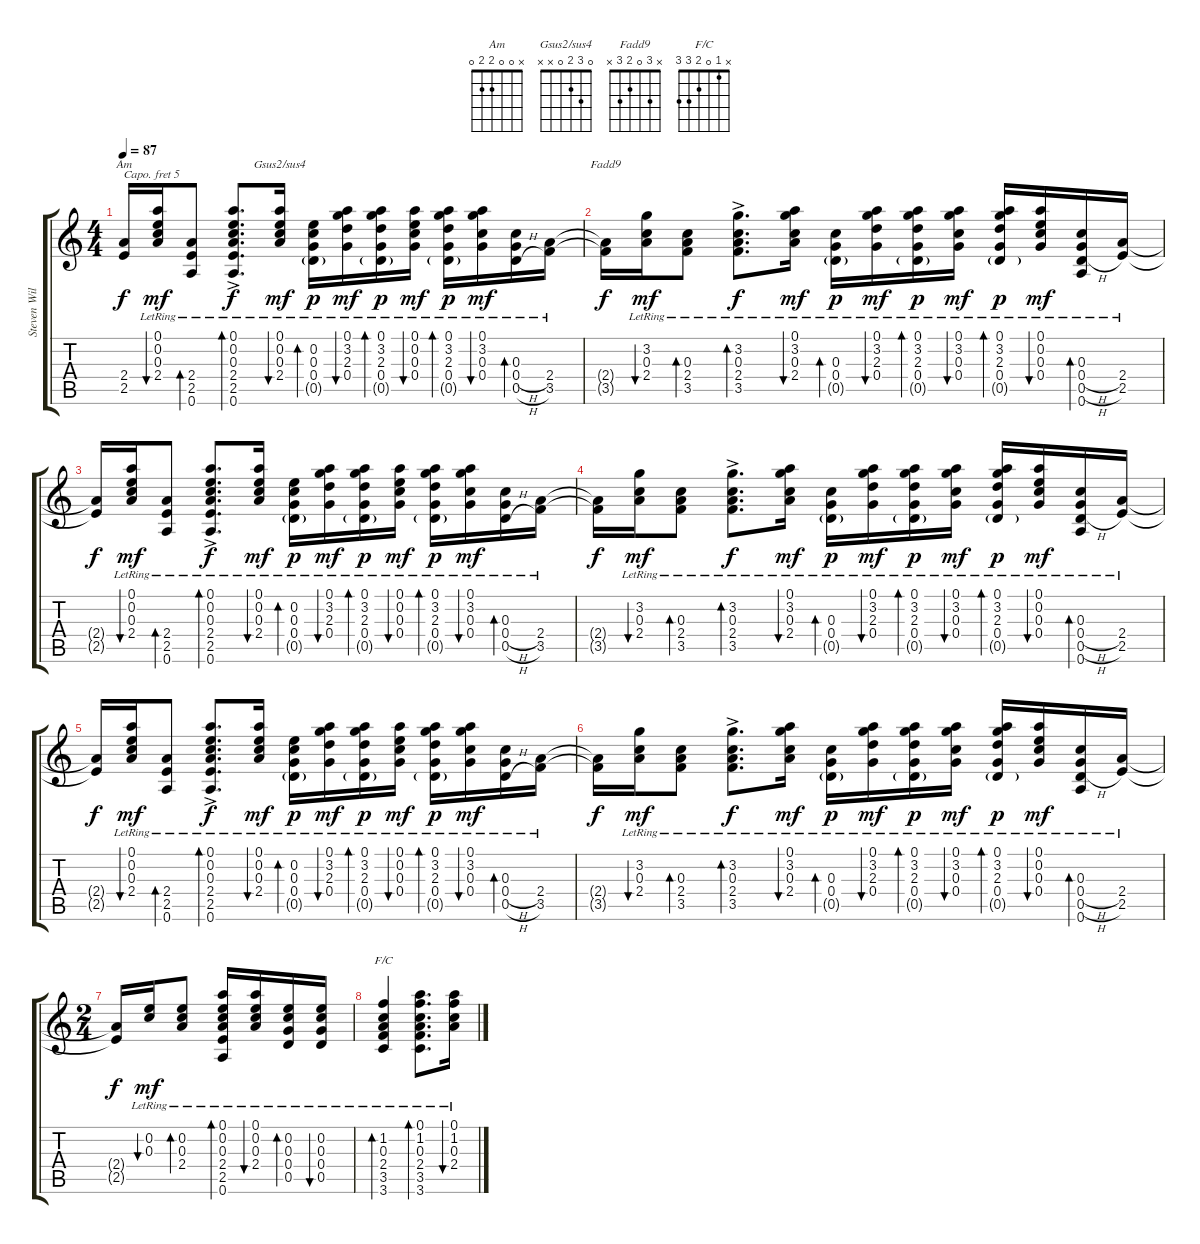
\track ("Steven Wilson Acous. Gtr. R" "Steven Wil") {instrument acousticguitarsteel}
\staff {score tabs}
\capo 5
\tuning (E4 B3 G3 D3 A2 E2) {hide}
\chord ("Am" x 0 0 2 2 0)
\chord ("Gsus2/sus4" 0 3 2 0 x x)
\chord ("Fadd9" x 3 0 2 3 x)
\chord ("F/C" x 1 0 2 3 3)
\ts (4 4)
\tempo 87
\clef g2
\ks aminor
(2.4{t} 2.5{t}).16{ch "Am" dy f} (0.1{lr} 0.2{lr} 0.3{lr} 2.4{lr}).16{bu 30 dy mf} (2.4{lr} 2.5{lr} 0.6{lr}).8{bd 30} (0.1{ac lr} 0.2{ac lr} 0.3{ac lr} 2.4{ac lr} 2.5{ac lr} 0.6{ac lr}).8{d bd 30 dy f} (0.1{lr} 0.2{lr} 0.3{lr} 2.4{lr}).16{bu 30 ch "Gsus2/sus4" dy mf} (0.2{lr} 0.3{lr} 0.4{lr} 0.5{g lr}).16{bd 30 dy p} (0.1{lr} 3.2{lr} 2.3{lr} 0.4{lr}).16{bu 30 dy mf} (0.1{lr} 3.2{lr} 2.3{lr} 0.4{lr} 0.5{g lr}).16{bd 30 dy p} (0.1{lr} 0.2{lr} 0.3{lr} 0.4{lr}).16{bu 30 dy mf} (0.1{lr} 3.2{lr} 2.3{lr} 0.4{lr} 0.5{g lr}).16{bd 30 dy p} (0.1{lr} 3.2{lr} 0.3{lr} 0.4{lr}).16{bu 30 dy mf} (0.3{lr} 0.4{h lr} 0.5{h lr}).16{bd 30} (2.4{lr} 3.5{lr}).16 |
(2.4{t} 3.5{t}).16{ch "Fadd9" dy f} (3.2{lr} 0.3{lr} 2.4{lr}).16{bu 30 dy mf} (0.3{lr} 2.4{lr} 3.5{lr}).8{bd 30} (3.2{ac lr} 0.3{ac lr} 2.4{ac lr} 3.5{ac lr}).8{d bd 30 dy f} (0.1{lr} 3.2{lr} 0.3{lr} 2.4{lr}).16{bu 30 dy mf} (0.3{lr} 0.4{lr} 0.5{g lr}).16{bd 30 dy p} (0.1{lr} 3.2{lr} 2.3{lr} 0.4{lr}).16{bu 30 dy mf} (0.1{lr} 3.2{lr} 2.3{lr} 0.4{lr} 0.5{g lr}).16{bd 30 dy p} (0.1{lr} 3.2{lr} 0.3{lr} 0.4{lr}).16{bu 30 dy mf} (0.1{lr} 3.2{lr} 2.3{lr} 0.4{lr} 0.5{g lr}).16{bd 30 dy p} (0.1{lr} 0.2{lr} 0.3{lr} 0.4{lr}).16{bu 30 dy mf} (0.3{lr} 0.4{h lr} 0.5{h lr} 0.6{lr}).16{bd 30} (2.4{lr} 2.5{lr}).16 |
(2.4{t} 2.5{t}).16{dy f} (0.1{lr} 0.2{lr} 0.3{lr} 2.4{lr}).16{bu 30 dy mf} (2.4{lr} 2.5{lr} 0.6{lr}).8{bd 30} (0.1{ac lr} 0.2{ac lr} 0.3{ac lr} 2.4{ac lr} 2.5{ac lr} 0.6{ac lr}).8{d bd 30 dy f} (0.1{lr} 0.2{lr} 0.3{lr} 2.4{lr}).16{bu 30 dy mf} (0.2{lr} 0.3{lr} 0.4{lr} 0.5{g lr}).16{bd 30 dy p} (0.1{lr} 3.2{lr} 2.3{lr} 0.4{lr}).16{bu 30 dy mf} (0.1{lr} 3.2{lr} 2.3{lr} 0.4{lr} 0.5{g lr}).16{bd 30 dy p} (0.1{lr} 0.2{lr} 0.3{lr} 0.4{lr}).16{bu 30 dy mf} (0.1{lr} 3.2{lr} 2.3{lr} 0.4{lr} 0.5{g lr}).16{bd 30 dy p} (0.1{lr} 3.2{lr} 0.3{lr} 0.4{lr}).16{bu 30 dy mf} (0.3{lr} 0.4{h lr} 0.5{h lr}).16{bd 30} (2.4{lr} 3.5{lr}).16 |
(2.4{t} 3.5{t}).16{dy f} (3.2{lr} 0.3{lr} 2.4{lr}).16{bu 30 dy mf} (0.3{lr} 2.4{lr} 3.5{lr}).8{bd 30} (3.2{ac lr} 0.3{ac lr} 2.4{ac lr} 3.5{ac lr}).8{d bd 30 dy f} (0.1{lr} 3.2{lr} 0.3{lr} 2.4{lr}).16{bu 30 dy mf} (0.3{lr} 0.4{lr} 0.5{g lr}).16{bd 30 dy p} (0.1{lr} 3.2{lr} 2.3{lr} 0.4{lr}).16{bu 30 dy mf} (0.1{lr} 3.2{lr} 2.3{lr} 0.4{lr} 0.5{g lr}).16{bd 30 dy p} (0.1{lr} 3.2{lr} 0.3{lr} 0.4{lr}).16{bu 30 dy mf} (0.1{lr} 3.2{lr} 2.3{lr} 0.4{lr} 0.5{g lr}).16{bd 30 dy p} (0.1{lr} 0.2{lr} 0.3{lr} 0.4{lr}).16{bu 30 dy mf} (0.3{lr} 0.4{h lr} 0.5{h lr} 0.6{lr}).16{bd 30} (2.4{lr} 2.5{lr}).16 |
(2.4{t} 2.5{t}).16{dy f} (0.1{lr} 0.2{lr} 0.3{lr} 2.4{lr}).16{bu 30 dy mf} (2.4{lr} 2.5{lr} 0.6{lr}).8{bd 30} (0.1{ac lr} 0.2{ac lr} 0.3{ac lr} 2.4{ac lr} 2.5{ac lr} 0.6{ac lr}).8{d bd 30 dy f} (0.1{lr} 0.2{lr} 0.3{lr} 2.4{lr}).16{bu 30 dy mf} (0.2{lr} 0.3{lr} 0.4{lr} 0.5{g lr}).16{bd 30 dy p} (0.1{lr} 3.2{lr} 2.3{lr} 0.4{lr}).16{bu 30 dy mf} (0.1{lr} 3.2{lr} 2.3{lr} 0.4{lr} 0.5{g lr}).16{bd 30 dy p} (0.1{lr} 0.2{lr} 0.3{lr} 0.4{lr}).16{bu 30 dy mf} (0.1{lr} 3.2{lr} 2.3{lr} 0.4{lr} 0.5{g lr}).16{bd 30 dy p} (0.1{lr} 3.2{lr} 0.3{lr} 0.4{lr}).16{bu 30 dy mf} (0.3{lr} 0.4{h lr} 0.5{h lr}).16{bd 30} (2.4{lr} 3.5{lr}).16 |
(2.4{t} 3.5{t}).16{dy f} (3.2{lr} 0.3{lr} 2.4{lr}).16{bu 30 dy mf} (0.3{lr} 2.4{lr} 3.5{lr}).8{bd 30} (3.2{ac lr} 0.3{ac lr} 2.4{ac lr} 3.5{ac lr}).8{d bd 30 dy f} (0.1{lr} 3.2{lr} 0.3{lr} 2.4{lr}).16{bu 30 dy mf} (0.3{lr} 0.4{lr} 0.5{g lr}).16{bd 30 dy p} (0.1{lr} 3.2{lr} 2.3{lr} 0.4{lr}).16{bu 30 dy mf} (0.1{lr} 3.2{lr} 2.3{lr} 0.4{lr} 0.5{g lr}).16{bd 30 dy p} (0.1{lr} 3.2{lr} 0.3{lr} 0.4{lr}).16{bu 30 dy mf} (0.1{lr} 3.2{lr} 2.3{lr} 0.4{lr} 0.5{g lr}).16{bd 30 dy p} (0.1{lr} 0.2{lr} 0.3{lr} 0.4{lr}).16{bu 30 dy mf} (0.3{lr} 0.4{h lr} 0.5{h lr} 0.6{lr}).16{bd 30} (2.4{lr} 2.5{lr}).16 |
\ts (2 4)
(2.4{t} 2.5{t}).16{dy f} (0.2{lr} 0.3{lr}).16{bu 30 dy mf} (0.2{lr} 0.3{lr} 2.4{lr}).8{bd 30} (0.1{lr} 0.2{lr} 0.3{lr} 2.4{lr} 2.5{lr} 0.6{lr}).16{bd 30} (0.1{lr} 0.2{lr} 0.3{lr} 2.4{lr}).16{bu 30} (0.2{lr} 0.3{lr} 0.4{lr} 0.5{lr}).16{bd 30} (0.2{lr} 0.3{lr} 0.4{lr} 0.5{lr}).16{bu 30} |
(1.2{lr} 0.3{lr} 2.4{lr} 3.5{lr} 3.6{lr}).4{bd 30 ch "F/C"} (0.1{lr} 1.2{lr} 0.3{lr} 2.4{lr} 3.5{lr} 3.6{lr}).8{d bd 30} (0.1{lr} 1.2{lr} 0.3{lr} 2.4{lr}).16{bu 30}
